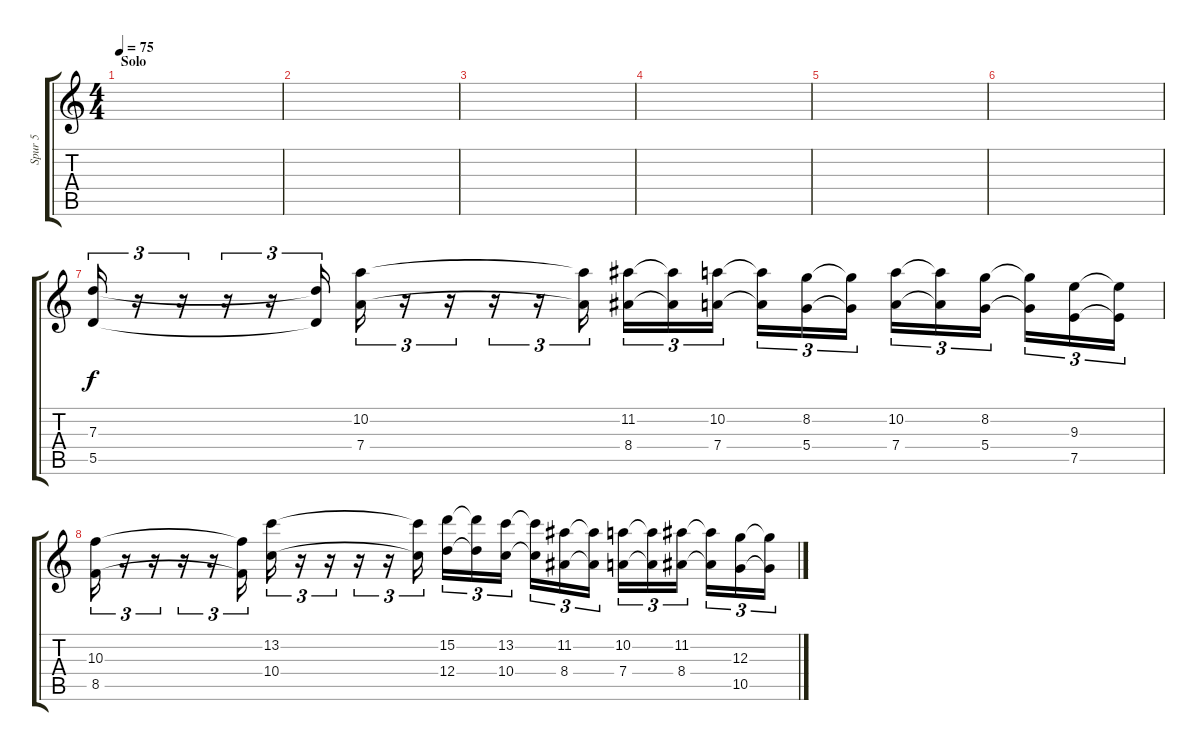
\track ("Spur 5" "Spur 5") {instrument distortionguitar}
\staff {score tabs}
\tuning (E4 B3 G3 D3 A2 E2) {hide}
\ts (4 4)
\section ("" "Solo")
\tempo 75
\clef g2
\ks c
|
|
|
|
|
|
(7.3 5.5).16{tu (3 2)} r.16{tu (3 2)} r.16{tu (3 2)} r.16{tu (3 2)} r.16{tu (3 2)} (7.3{t} 5.5{t}).16{tu (3 2)} (10.2 7.4).16{tu (3 2)} r.16{tu (3 2)} r.16{tu (3 2)} r.16{tu (3 2)} r.16{tu (3 2)} (10.2{t} 7.4{t}).16{tu (3 2)} (11.2 8.4).16{tu (3 2)} (11.2{t} 8.4{t}).16{tu (3 2)} (10.2 7.4).16{tu (3 2)} (10.2{t} 7.4{t}).16{tu (3 2)} (8.2 5.4).16{tu (3 2)} (8.2{t} 5.4{t}).16{tu (3 2)} (10.2 7.4).16{tu (3 2)} (10.2{t} 7.4{t}).16{tu (3 2)} (8.2 5.4).16{tu (3 2)} (8.2{t} 5.4{t}).16{tu (3 2)} (9.3 7.5).16{tu (3 2)} (9.3{t} 7.5{t}).16{tu (3 2)} |
(10.3 8.5).16{tu (3 2)} r.16{tu (3 2)} r.16{tu (3 2)} r.16{tu (3 2)} r.16{tu (3 2)} (10.3{t} 8.5{t}).16{tu (3 2)} (13.2 10.4).16{tu (3 2)} r.16{tu (3 2)} r.16{tu (3 2)} r.16{tu (3 2)} r.16{tu (3 2)} (13.2{t} 10.4{t}).16{tu (3 2)} (15.2 12.4).16{tu (3 2)} (15.2{t} 12.4{t}).16{tu (3 2)} (13.2 10.4).16{tu (3 2)} (13.2{t} 10.4{t}).16{tu (3 2)} (11.2 8.4).16{tu (3 2)} (11.2{t} 8.4{t}).16{tu (3 2)} (10.2 7.4).16{tu (3 2)} (10.2{t} 7.4{t}).16{tu (3 2)} (11.2 8.4).16{tu (3 2)} (11.2{t} 8.4{t}).16{tu (3 2)} (12.3 10.5).16{tu (3 2)} (12.3{t} 10.5{t}).16{tu (3 2)}
